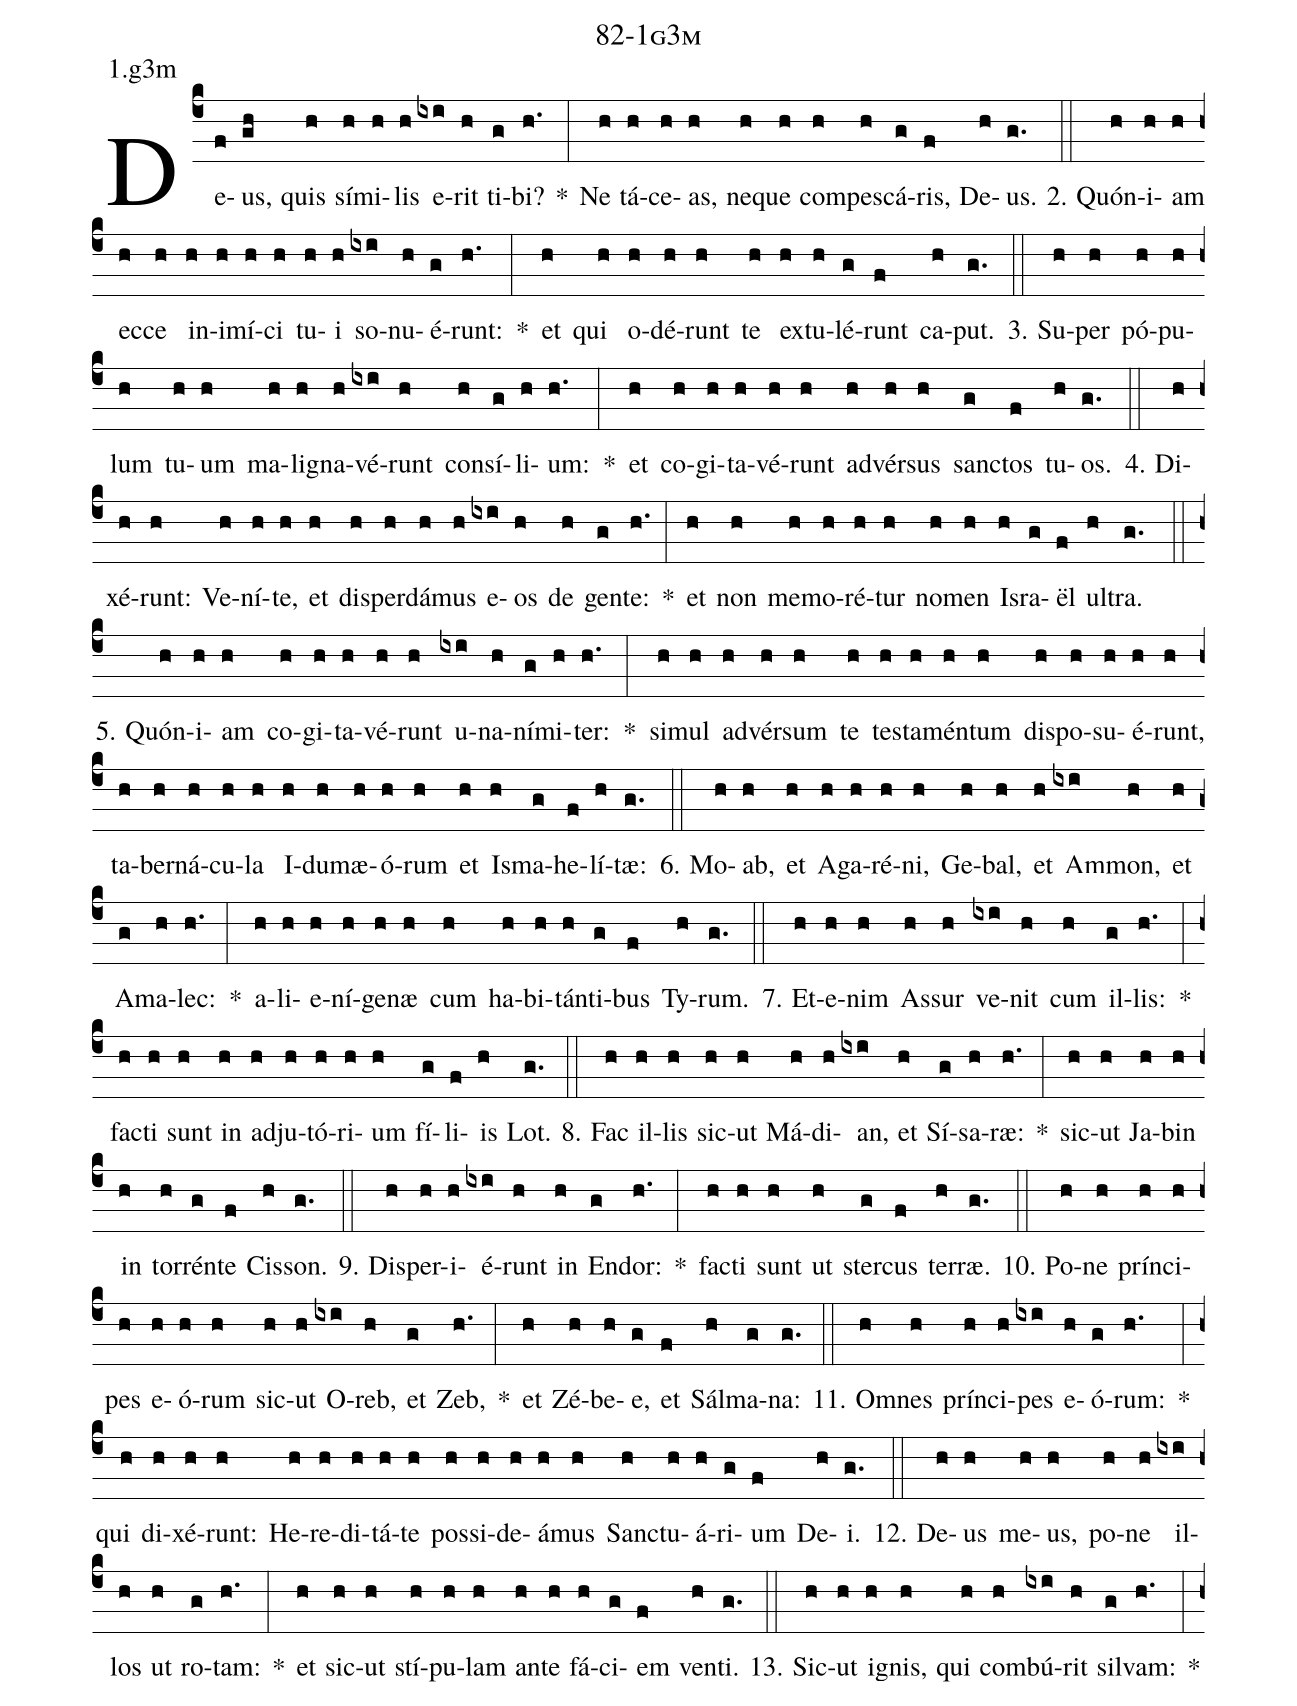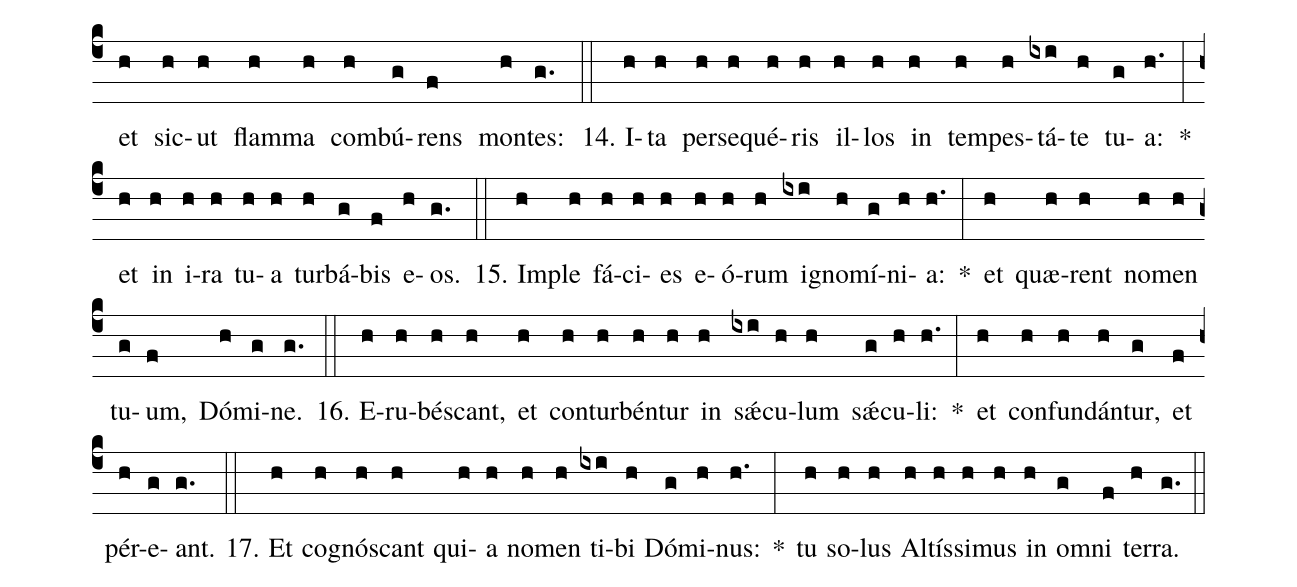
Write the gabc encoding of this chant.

name: 82-1g3m;
annotation: 1.g3m;
%%
(c4)De(f)us,(gh) quis(h) sí(h)mi(h)lis(h) e(ixi)rit(h) ti(g)bi?(h.) *(:) Ne(h) tá(h)ce(h)as,(h) ne(h)que(h) com(h)pes(h)cá(g)ris,(f) De(h)us.(g.) (::)
2. Quón(h)i(h)am(h) ec(h)ce(h) in(h)i(h)mí(h)ci(h) tu(h)i(h) so(ixi)nu(h)é(g)runt:(h.) *(:) et(h) qui(h) o(h)dé(h)runt(h) te(h) ex(h)tu(h)lé(g)runt(f) ca(h)put.(g.) (::)
3. Su(h)per(h) pó(h)pu(h)lum(h) tu(h)um(h) ma(h)li(h)gna(h)vé(ixi)runt(h) con(h)sí(g)li(h)um:(h.) *(:) et(h) co(h)gi(h)ta(h)vé(h)runt(h) ad(h)vér(h)sus(h) sanc(g)tos(f) tu(h)os.(g.) (::)
4. Di(h)xé(h)runt:(h) Ve(h)ní(h)te,(h) et(h) dis(h)per(h)dá(h)mus(h) e(ixi)os(h) de(h) gen(g)te:(h.) *(:) et(h) non(h) me(h)mo(h)ré(h)tur(h) no(h)men(h) Is(h)ra(g)ël(f) ul(h)tra.(g.) (::)
5. Quón(h)i(h)am(h) co(h)gi(h)ta(h)vé(h)runt(h) u(ixi)na(h)ní(g)mi(h)ter:(h.) *(:) si(h)mul(h) ad(h)vér(h)sum(h) te(h) tes(h)ta(h)mén(h)tum(h) dis(h)po(h)su(h)é(h)runt,(h) ta(h)ber(h)ná(h)cu(h)la(h) I(h)du(h)mæ(h)ó(h)rum(h) et(h) Is(h)ma(g)he(f)lí(h)tæ:(g.) (::)
6. Mo(h)ab,(h) et(h) A(h)ga(h)ré(h)ni,(h) Ge(h)bal,(h) et(h) Am(ixi)mon,(h) et(h) A(g)ma(h)lec:(h.) *(:) a(h)li(h)e(h)ní(h)ge(h)næ(h) cum(h) ha(h)bi(h)tán(h)ti(g)bus(f) Ty(h)rum.(g.) (::)
7. Et(h)e(h)nim(h) As(h)sur(h) ve(ixi)nit(h) cum(h) il(g)lis:(h.) *(:) fac(h)ti(h) sunt(h) in(h) ad(h)ju(h)tó(h)ri(h)um(h) fí(g)li(f)is(h) Lot.(g.) (::)
8. Fac(h) il(h)lis(h) sic(h)ut(h) Má(h)di(h)an,(ixi) et(h) Sí(g)sa(h)ræ:(h.) *(:) sic(h)ut(h) Ja(h)bin(h) in(h) tor(h)rén(g)te(f) Cis(h)son.(g.) (::)
9. Dis(h)per(h)i(h)é(ixi)runt(h) in(h) En(g)dor:(h.) *(:) fac(h)ti(h) sunt(h) ut(h) ster(g)cus(f) ter(h)ræ.(g.) (::)
10. Po(h)ne(h) prín(h)ci(h)pes(h) e(h)ó(h)rum(h) sic(h)ut(h) O(ixi)reb,(h) et(g) Zeb,(h.) *(:) et(h) Zé(h)be(h)e,(g) et(f) Sál(h)ma(g)na:(g.) (::)
11. Om(h)nes(h) prín(h)ci(h)pes(ixi) e(h)ó(g)rum:(h.) *(:) qui(h) di(h)xé(h)runt:(h) He(h)re(h)di(h)tá(h)te(h) pos(h)si(h)de(h)á(h)mus(h) Sanc(h)tu(h)á(h)ri(g)um(f) De(h)i.(g.) (::)
12. De(h)us(h) me(h)us,(h) po(h)ne(h) il(ixi)los(h) ut(h) ro(g)tam:(h.) *(:) et(h) sic(h)ut(h) stí(h)pu(h)lam(h) an(h)te(h) fá(h)ci(g)em(f) ven(h)ti.(g.) (::)
13. Sic(h)ut(h) i(h)gnis,(h) qui(h) com(h)bú(ixi)rit(h) sil(g)vam:(h.) *(:) et(h) sic(h)ut(h) flam(h)ma(h) com(h)bú(g)rens(f) mon(h)tes:(g.) (::)
14. I(h)ta(h) per(h)se(h)qué(h)ris(h) il(h)los(h) in(h) tem(h)pes(h)tá(ixi)te(h) tu(g)a:(h.) *(:) et(h) in(h) i(h)ra(h) tu(h)a(h) tur(h)bá(g)bis(f) e(h)os.(g.) (::)
15. Im(h)ple(h) fá(h)ci(h)es(h) e(h)ó(h)rum(h) i(ixi)gno(h)mí(g)ni(h)a:(h.) *(:) et(h) quæ(h)rent(h) no(h)men(h) tu(g)um,(f) Dó(h)mi(g)ne.(g.) (::)
16. E(h)ru(h)bés(h)cant,(h) et(h) con(h)tur(h)bén(h)tur(h) in(h) sǽ(ixi)cu(h)lum(h) sǽ(g)cu(h)li:(h.) *(:) et(h) con(h)fun(h)dán(h)tur,(g) et(f) pér(h)e(g)ant.(g.) (::)
17. Et(h) co(h)gnós(h)cant(h) qui(h)a(h) no(h)men(h) ti(ixi)bi(h) Dó(g)mi(h)nus:(h.) *(:) tu(h) so(h)lus(h) Al(h)tís(h)si(h)mus(h) in(h) om(g)ni(f) ter(h)ra.(g.) (::)
